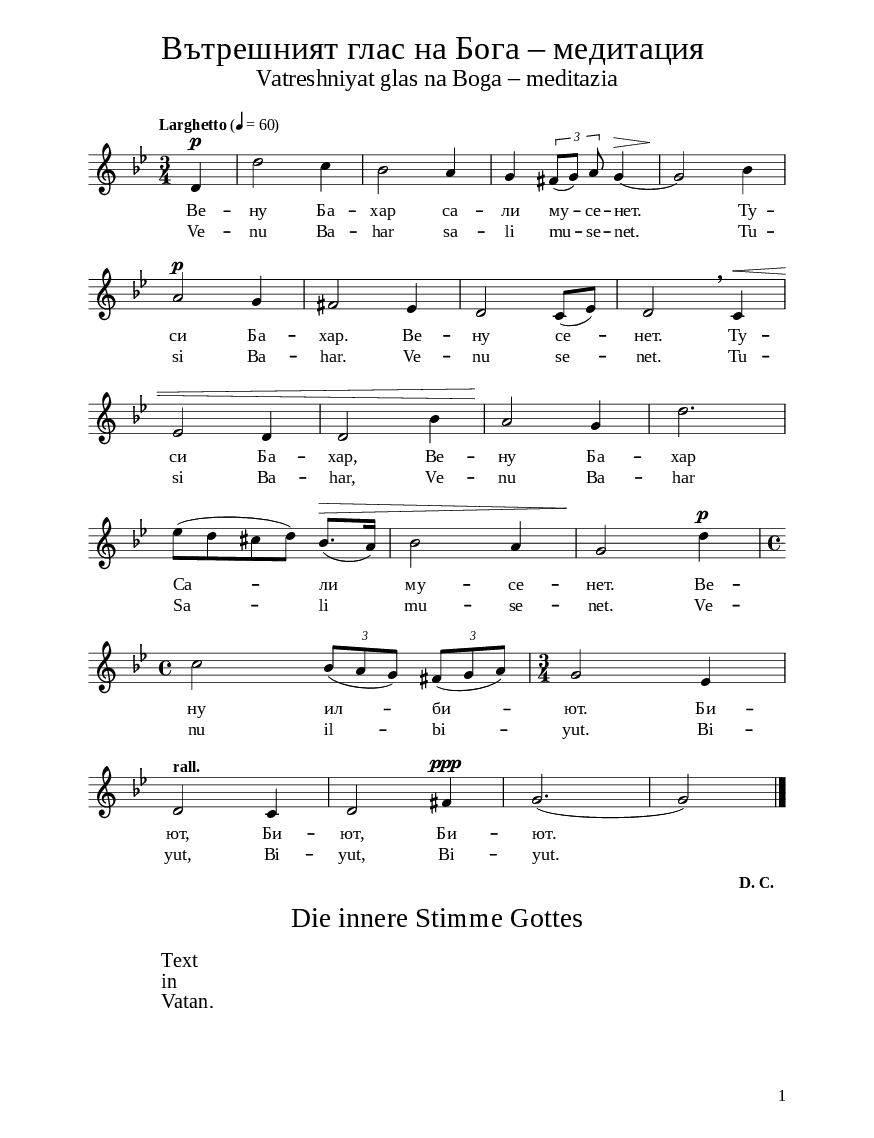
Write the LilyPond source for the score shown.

\version "2.24.0"

% include paper part and global functions
\include "include/globals.ily"

\bookpart {
  \include "include/bookpart-paper.ily"
  \score {
    \include "include/score-layout.ily"

    \new Voice \relative c' {
     \clef treble
      \key g \minor
      \time 3/4
      \tempoFunc "Larghetto" 4 "60"
      \autoBeamOff
       
      \partial 4
       d4^\p | % 2
      d'2 c4 | % 3
      bes2 a4 | % 4
      g4 \times 2/3 {
        fis8 ( [g8] ) a8
      }
       g4^\> ~ | % 5
      g2 \! bes4 \break | % 6
      a2^\p g4 | % 7
      fis2 es4 | % 8
      d2 c8 ( [es8] ) | % 9
      d2 \breathe  c4^\< \break
      es2 d4 | % 11
      d2 bes'4 | % 12
      a2 \!  g4 | % 13
      d'2. \break | % 14
      es8 ( [d8 cis8 d8] )  bes8.^\>  ( [a16] ) | % 15
      bes2 a4 | % 16
      g2 \! d'4^\p \break | % 17
      \time 4/4  c2
      \times 2/3  {
        bes8 [( a8 g8 )]
      }
      \times 2/3  {
        fis8 ( [g8 a8] )
      }
      | % 18
      \time 3/4  g2 es4 \break | % 19
      d2^\markup{ \bold {rall.} } c4 |
      d2 fis4^\ppp | % 21
      g2. ( | % 22
      g2 )\bar "|."
    }

\addlyrics {
      Ве -- ну Ба
      -- хар са -- ли му -- се -- нет. Ту -- си Ба --
      хар. Ве -- ну се -- нет. Ту -- си Ба -- хар, Ве
      -- ну Ба -- хар Са -- ли му -- се -- нет. Ве --
      ну ил -- би -- ют. Би -- ют, Би -- ют, Би -- ют.}
      \addlyrics {
        Ve -- nu Ba
        -- har sa -- li mu -- se -- net. Tu -- si Ba --
        har. Ve -- nu se -- net. Tu -- si Ba -- har, Ve
        -- nu Ba -- har Sa -- li mu -- se -- net. Ve --
        nu il -- bi -- yut. Bi -- yut, Bi -- yut, Bi -- yut.}


    \header {
      title = \titleFunc "Вътрешният глас на Бога – медитация " "Vatreshniyat glas na Boga – meditazia"       
      
    }

    

   

    \midi{}

  } % score

  \markup \dc-one "D. C."

  % include foreign translation(s) of the song
  \version "2.24.0"

\markup \fill-line { \fontsize #deTitleFontSize "Die innere Stimme Gottes" }
\markup \null
\markup \null
\markup \fontsize #deCoupletFontSize {
  \hspace #7
  \override #`(baseline-skip . ,deCoupletBaselineSkip)

  \column {
Text in Vatan.
  

  }
}


} % bookpart

% Più mosso
%
